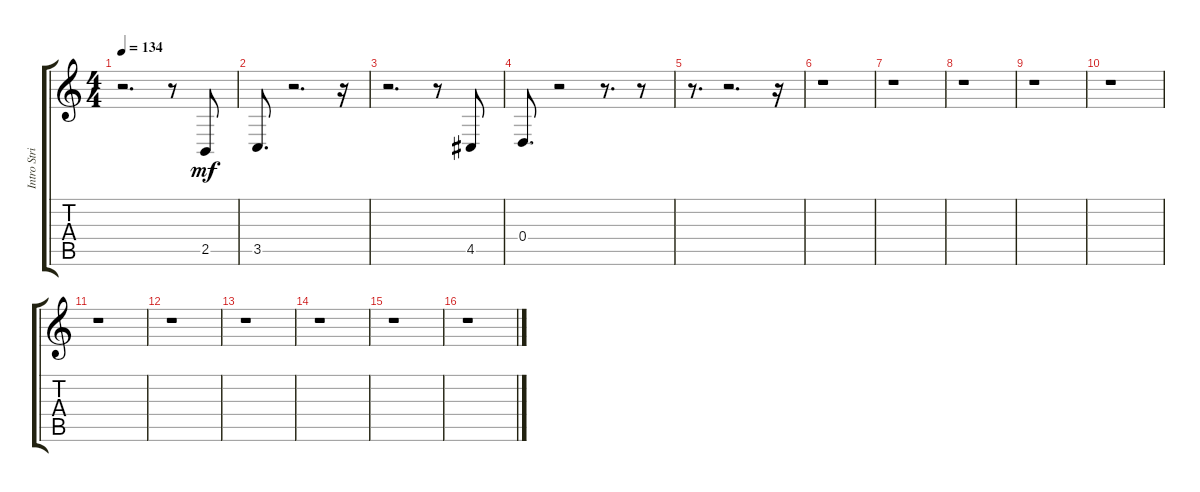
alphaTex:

\track ("Intro Strings / Sax 2" "Intro Stri") {instrument synthstrings1}
\staff {score tabs}
\tuning (E4 B3 G3 D3 A2 E2) {hide}
\ts (4 4)
\tempo 134
\clef g2
\ks c
r.2{d dy mp} r.8 2.5.8{dy mf} |
3.5.8{d} r.2{d} r.16 |
r.2{d} r.8 4.5.8 |
0.4.8{d} r.2 r.8{d} r.8 |
r.8{d} r.2{d} r.16 |
r.1 |
r.1 |
r.1 |
r.1 |
r.1 |
r.1 |
r.1 |
r.1 |
r.1 |
r.1 |
r.1
